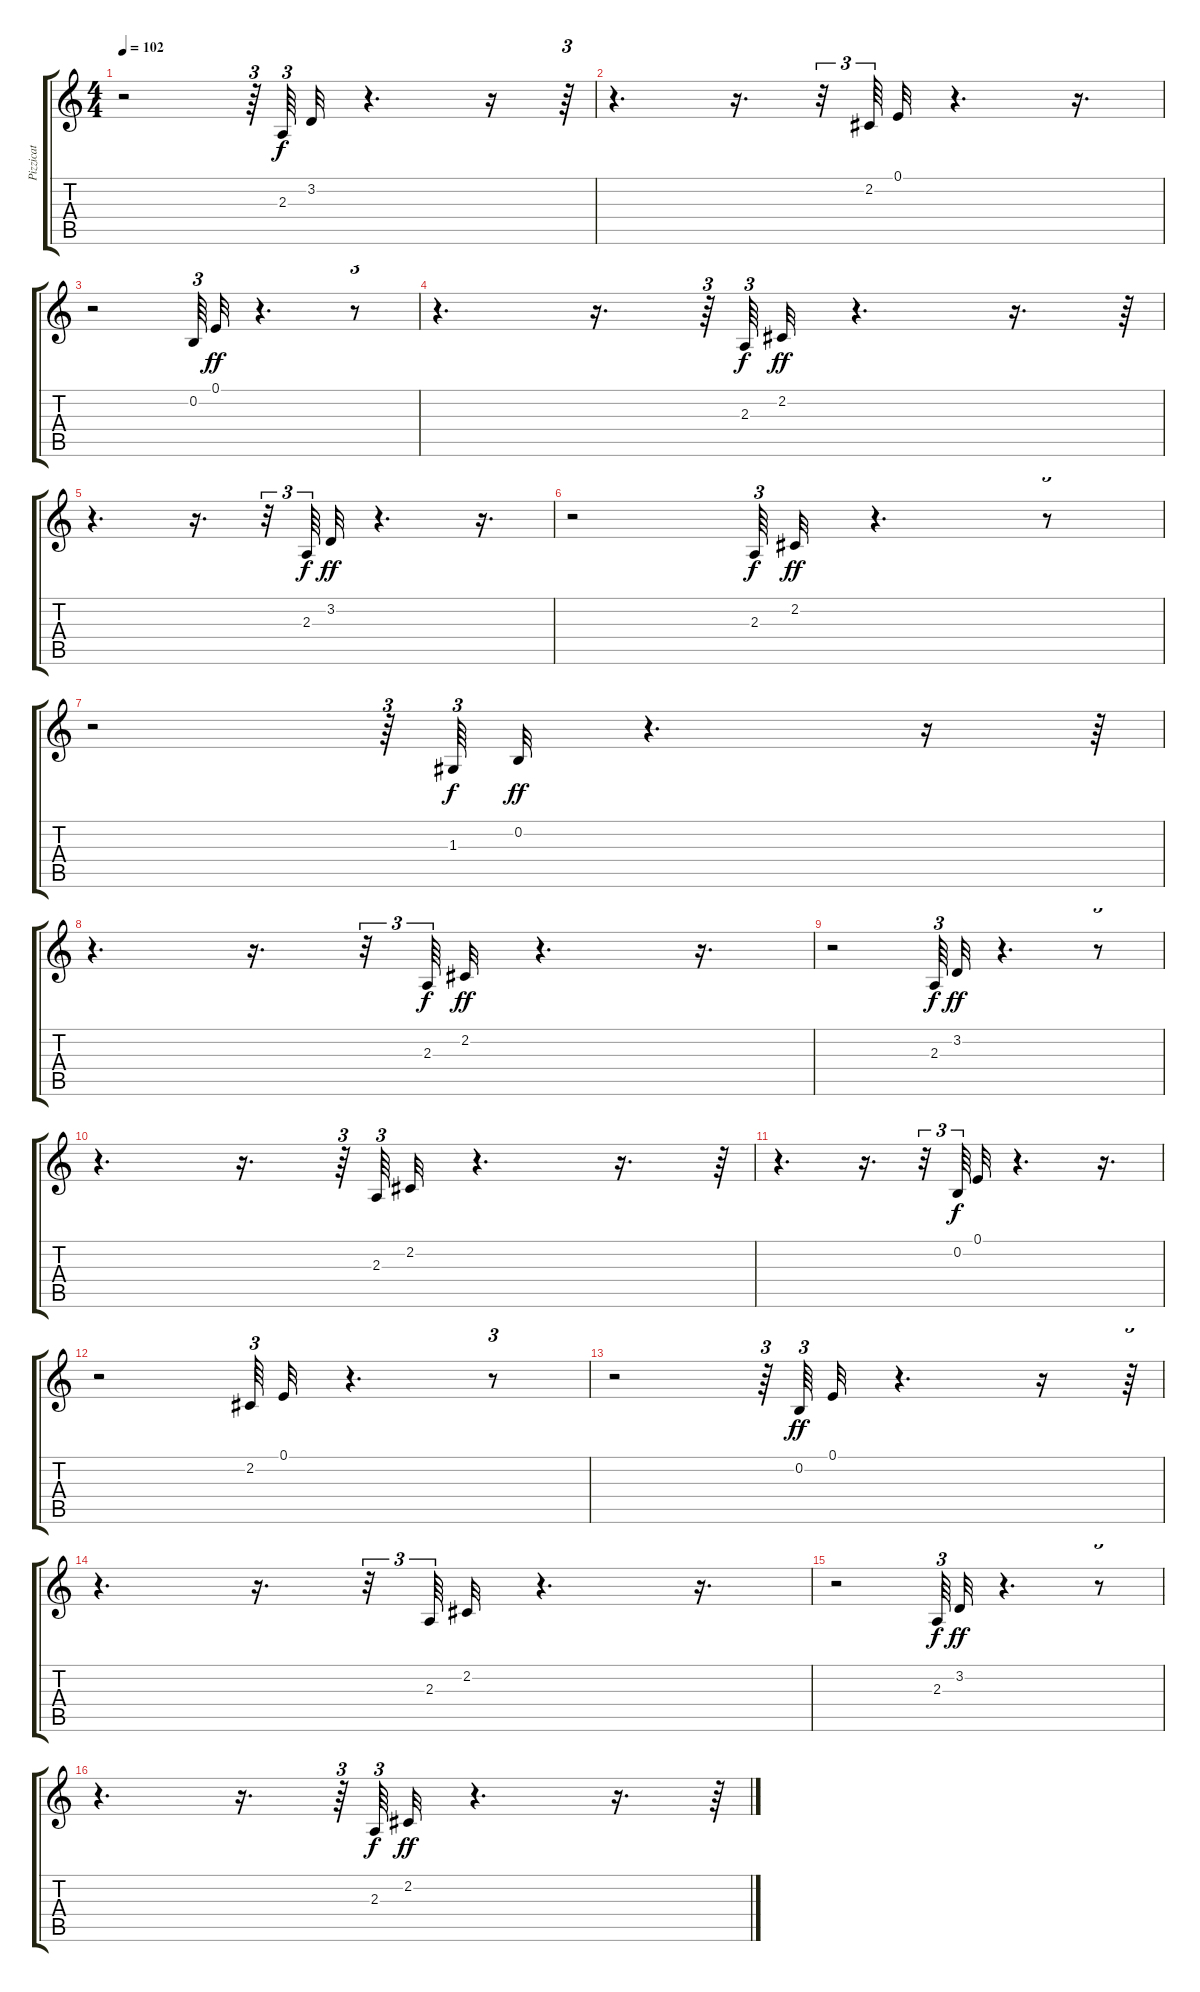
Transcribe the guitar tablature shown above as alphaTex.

\track ("Pizzicat" "Pizzicat") {instrument pizzicatostrings}
\staff {score tabs}
\tuning (E4 B3 G3 D3 A2 E2) {hide}
\ts (4 4)
\tempo 102
\clef g2
\ks c
r.2{dy ff} r.64{tu (3 2)} 2.3.64{tu (3 2) dy f} 3.2.32 r.4{d} r.16 r.64{tu (3 2)} |
r.4{d} r.16{d} r.32{tu (3 2)} 2.2.64{tu (3 2)} 0.1.32 r.4{d} r.16{d} |
r.2 0.2.64{tu (3 2)} 0.1.32{dy ff} r.4{d} r.8{tu (3 2)} |
r.4{d} r.16{d} r.64{tu (3 2)} 2.3.64{tu (3 2) dy f} 2.2.32{dy ff} r.4{d} r.16{d} r.64{tu (3 2)} |
r.4{d} r.16{d} r.32{tu (3 2)} 2.3.64{tu (3 2) dy f} 3.2.32{dy ff} r.4{d} r.16{d} |
r.2 2.3.64{tu (3 2) dy f} 2.2.32{dy ff} r.4{d} r.8{tu (3 2)} |
r.2 r.64{tu (3 2)} 1.3.64{tu (3 2) dy f} 0.2.32{dy ff} r.4{d} r.16 r.64{tu (3 2)} |
r.4{d} r.16{d} r.32{tu (3 2)} 2.3.64{tu (3 2) dy f} 2.2.32{dy ff} r.4{d} r.16{d} |
r.2 2.3.64{tu (3 2) dy f} 3.2.32{dy ff} r.4{d} r.8{tu (3 2)} |
r.4{d} r.16{d} r.64{tu (3 2)} 2.3.64{tu (3 2)} 2.2.32 r.4{d} r.16{d} r.64{tu (3 2)} |
r.4{d} r.16{d} r.32{tu (3 2)} 0.2.64{tu (3 2) dy f} 0.1.32 r.4{d} r.16{d} |
r.2 2.2.64{tu (3 2)} 0.1.32 r.4{d} r.8{tu (3 2)} |
r.2 r.64{tu (3 2)} 0.2.64{tu (3 2) dy ff} 0.1.32 r.4{d} r.16 r.64{tu (3 2)} |
r.4{d} r.16{d} r.32{tu (3 2)} 2.3.64{tu (3 2)} 2.2.32 r.4{d} r.16{d} |
r.2 2.3.64{tu (3 2) dy f} 3.2.32{dy ff} r.4{d} r.8{tu (3 2)} |
r.4{d} r.16{d} r.64{tu (3 2)} 2.3.64{tu (3 2) dy f} 2.2.32{dy ff} r.4{d} r.16{d} r.64{tu (3 2)}
